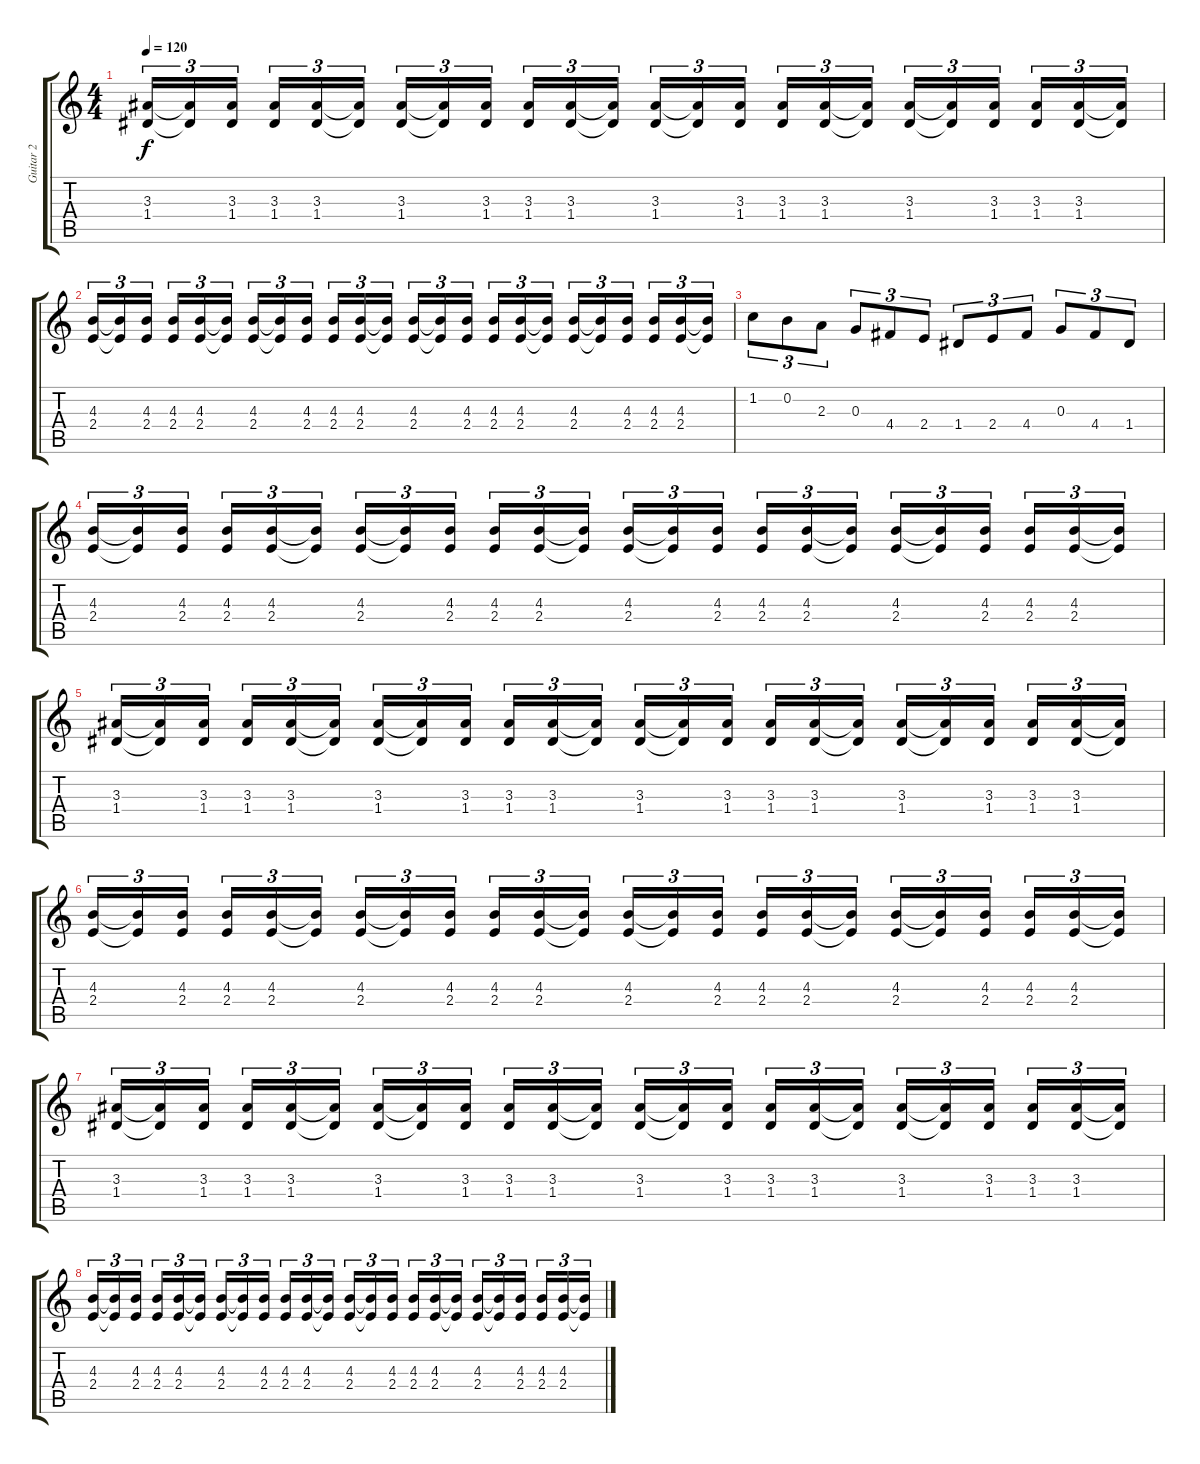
\track ("Guitar 2" "Guitar 2") {instrument distortionguitar}
\staff {score tabs}
\tuning (E4 B3 G3 D3 A2 E2) {hide}
\ts (4 4)
\tempo 120
\clef g2
\ks c
(3.3 1.4).16{tu (3 2) dy f} (3.3{t} 1.4{t}).16{tu (3 2)} (3.3 1.4).16{tu (3 2)} (3.3 1.4).16{tu (3 2)} (3.3 1.4).16{tu (3 2)} (3.3{t} 1.4{t}).16{tu (3 2)} (3.3 1.4).16{tu (3 2)} (3.3{t} 1.4{t}).16{tu (3 2)} (3.3 1.4).16{tu (3 2)} (3.3 1.4).16{tu (3 2)} (3.3 1.4).16{tu (3 2)} (3.3{t} 1.4{t}).16{tu (3 2)} (3.3 1.4).16{tu (3 2)} (3.3{t} 1.4{t}).16{tu (3 2)} (3.3 1.4).16{tu (3 2)} (3.3 1.4).16{tu (3 2)} (3.3 1.4).16{tu (3 2)} (3.3{t} 1.4{t}).16{tu (3 2)} (3.3 1.4).16{tu (3 2)} (3.3{t} 1.4{t}).16{tu (3 2)} (3.3 1.4).16{tu (3 2)} (3.3 1.4).16{tu (3 2)} (3.3 1.4).16{tu (3 2)} (3.3{t} 1.4{t}).16{tu (3 2)} |
(4.3 2.4).16{tu (3 2)} (4.3{t} 2.4{t}).16{tu (3 2)} (4.3 2.4).16{tu (3 2)} (4.3 2.4).16{tu (3 2)} (4.3 2.4).16{tu (3 2)} (4.3{t} 2.4{t}).16{tu (3 2)} (4.3 2.4).16{tu (3 2)} (4.3{t} 2.4{t}).16{tu (3 2)} (4.3 2.4).16{tu (3 2)} (4.3 2.4).16{tu (3 2)} (4.3 2.4).16{tu (3 2)} (4.3{t} 2.4{t}).16{tu (3 2)} (4.3 2.4).16{tu (3 2)} (4.3{t} 2.4{t}).16{tu (3 2)} (4.3 2.4).16{tu (3 2)} (4.3 2.4).16{tu (3 2)} (4.3 2.4).16{tu (3 2)} (4.3{t} 2.4{t}).16{tu (3 2)} (4.3 2.4).16{tu (3 2)} (4.3{t} 2.4{t}).16{tu (3 2)} (4.3 2.4).16{tu (3 2)} (4.3 2.4).16{tu (3 2)} (4.3 2.4).16{tu (3 2)} (4.3{t} 2.4{t}).16{tu (3 2)} |
1.2.8{tu (3 2)} 0.2.8{tu (3 2)} 2.3.8{tu (3 2)} 0.3.8{tu (3 2)} 4.4.8{tu (3 2)} 2.4.8{tu (3 2)} 1.4.8{tu (3 2)} 2.4.8{tu (3 2)} 4.4.8{tu (3 2)} 0.3.8{tu (3 2)} 4.4.8{tu (3 2)} 1.4.8{tu (3 2)} |
(4.3 2.4).16{tu (3 2)} (4.3{t} 2.4{t}).16{tu (3 2)} (4.3 2.4).16{tu (3 2)} (4.3 2.4).16{tu (3 2)} (4.3 2.4).16{tu (3 2)} (4.3{t} 2.4{t}).16{tu (3 2)} (4.3 2.4).16{tu (3 2)} (4.3{t} 2.4{t}).16{tu (3 2)} (4.3 2.4).16{tu (3 2)} (4.3 2.4).16{tu (3 2)} (4.3 2.4).16{tu (3 2)} (4.3{t} 2.4{t}).16{tu (3 2)} (4.3 2.4).16{tu (3 2)} (4.3{t} 2.4{t}).16{tu (3 2)} (4.3 2.4).16{tu (3 2)} (4.3 2.4).16{tu (3 2)} (4.3 2.4).16{tu (3 2)} (4.3{t} 2.4{t}).16{tu (3 2)} (4.3 2.4).16{tu (3 2)} (4.3{t} 2.4{t}).16{tu (3 2)} (4.3 2.4).16{tu (3 2)} (4.3 2.4).16{tu (3 2)} (4.3 2.4).16{tu (3 2)} (4.3{t} 2.4{t}).16{tu (3 2)} |
(3.3 1.4).16{tu (3 2)} (3.3{t} 1.4{t}).16{tu (3 2)} (3.3 1.4).16{tu (3 2)} (3.3 1.4).16{tu (3 2)} (3.3 1.4).16{tu (3 2)} (3.3{t} 1.4{t}).16{tu (3 2)} (3.3 1.4).16{tu (3 2)} (3.3{t} 1.4{t}).16{tu (3 2)} (3.3 1.4).16{tu (3 2)} (3.3 1.4).16{tu (3 2)} (3.3 1.4).16{tu (3 2)} (3.3{t} 1.4{t}).16{tu (3 2)} (3.3 1.4).16{tu (3 2)} (3.3{t} 1.4{t}).16{tu (3 2)} (3.3 1.4).16{tu (3 2)} (3.3 1.4).16{tu (3 2)} (3.3 1.4).16{tu (3 2)} (3.3{t} 1.4{t}).16{tu (3 2)} (3.3 1.4).16{tu (3 2)} (3.3{t} 1.4{t}).16{tu (3 2)} (3.3 1.4).16{tu (3 2)} (3.3 1.4).16{tu (3 2)} (3.3 1.4).16{tu (3 2)} (3.3{t} 1.4{t}).16{tu (3 2)} |
(4.3 2.4).16{tu (3 2)} (4.3{t} 2.4{t}).16{tu (3 2)} (4.3 2.4).16{tu (3 2)} (4.3 2.4).16{tu (3 2)} (4.3 2.4).16{tu (3 2)} (4.3{t} 2.4{t}).16{tu (3 2)} (4.3 2.4).16{tu (3 2)} (4.3{t} 2.4{t}).16{tu (3 2)} (4.3 2.4).16{tu (3 2)} (4.3 2.4).16{tu (3 2)} (4.3 2.4).16{tu (3 2)} (4.3{t} 2.4{t}).16{tu (3 2)} (4.3 2.4).16{tu (3 2)} (4.3{t} 2.4{t}).16{tu (3 2)} (4.3 2.4).16{tu (3 2)} (4.3 2.4).16{tu (3 2)} (4.3 2.4).16{tu (3 2)} (4.3{t} 2.4{t}).16{tu (3 2)} (4.3 2.4).16{tu (3 2)} (4.3{t} 2.4{t}).16{tu (3 2)} (4.3 2.4).16{tu (3 2)} (4.3 2.4).16{tu (3 2)} (4.3 2.4).16{tu (3 2)} (4.3{t} 2.4{t}).16{tu (3 2)} |
(3.3 1.4).16{tu (3 2)} (3.3{t} 1.4{t}).16{tu (3 2)} (3.3 1.4).16{tu (3 2)} (3.3 1.4).16{tu (3 2)} (3.3 1.4).16{tu (3 2)} (3.3{t} 1.4{t}).16{tu (3 2)} (3.3 1.4).16{tu (3 2)} (3.3{t} 1.4{t}).16{tu (3 2)} (3.3 1.4).16{tu (3 2)} (3.3 1.4).16{tu (3 2)} (3.3 1.4).16{tu (3 2)} (3.3{t} 1.4{t}).16{tu (3 2)} (3.3 1.4).16{tu (3 2)} (3.3{t} 1.4{t}).16{tu (3 2)} (3.3 1.4).16{tu (3 2)} (3.3 1.4).16{tu (3 2)} (3.3 1.4).16{tu (3 2)} (3.3{t} 1.4{t}).16{tu (3 2)} (3.3 1.4).16{tu (3 2)} (3.3{t} 1.4{t}).16{tu (3 2)} (3.3 1.4).16{tu (3 2)} (3.3 1.4).16{tu (3 2)} (3.3 1.4).16{tu (3 2)} (3.3{t} 1.4{t}).16{tu (3 2)} |
(4.3 2.4).16{tu (3 2)} (4.3{t} 2.4{t}).16{tu (3 2)} (4.3 2.4).16{tu (3 2)} (4.3 2.4).16{tu (3 2)} (4.3 2.4).16{tu (3 2)} (4.3{t} 2.4{t}).16{tu (3 2)} (4.3 2.4).16{tu (3 2)} (4.3{t} 2.4{t}).16{tu (3 2)} (4.3 2.4).16{tu (3 2)} (4.3 2.4).16{tu (3 2)} (4.3 2.4).16{tu (3 2)} (4.3{t} 2.4{t}).16{tu (3 2)} (4.3 2.4).16{tu (3 2)} (4.3{t} 2.4{t}).16{tu (3 2)} (4.3 2.4).16{tu (3 2)} (4.3 2.4).16{tu (3 2)} (4.3 2.4).16{tu (3 2)} (4.3{t} 2.4{t}).16{tu (3 2)} (4.3 2.4).16{tu (3 2)} (4.3{t} 2.4{t}).16{tu (3 2)} (4.3 2.4).16{tu (3 2)} (4.3 2.4).16{tu (3 2)} (4.3 2.4).16{tu (3 2)} (4.3{t} 2.4{t}).16{tu (3 2)}
